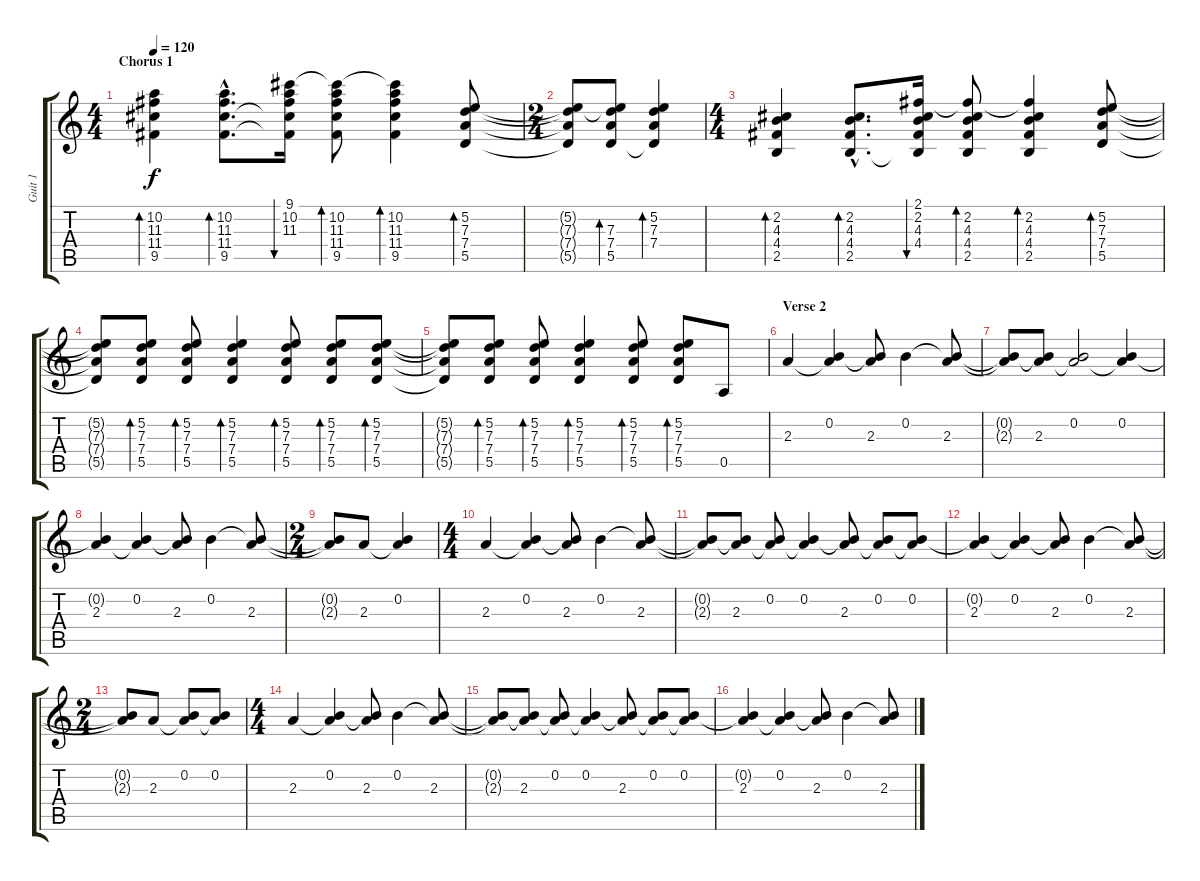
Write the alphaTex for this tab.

\track ("Guit 1" "Guit 1") {instrument electricguitarjazz}
\staff {score tabs}
\tuning (E4 B3 G3 D3 A2 E2) {hide}
\ts (4 4)
\section ("" "Chorus 1")
\tempo 120
\clef g2
\ks c
(10.2 11.3 11.4 9.5).4{bd 30 dy f} (10.2{hac} 11.3{hac} 11.4{hac} 9.5{hac}).8{d bd 30} (9.1 10.2 11.3 11.4{t} 9.5{t}).16{bu 30} (9.1{t} 10.2 11.3 11.4 9.5).8{bd 30} (9.1{t} 10.2 11.3 11.4 9.5).4{bd 30} (5.2 7.3 7.4 5.5).8{bd 30} |
\ts (2 4)
(5.2{t} 7.3{t} 7.4{t} 5.5{t}).8 (5.2{t} 7.3 7.4 5.5).8{bd 30} (5.2 7.3 7.4 5.5{t}).4{bd 30} |
\ts (4 4)
(2.2 4.3 4.4 2.5).4{bd 30} (2.2{hac} 4.3{hac} 4.4{hac} 2.5{hac}).8{d bd 30} (2.1 2.2 4.3 4.4 2.5{t}).16{bu 30} (2.1{t} 2.2 4.3 4.4 2.5).8{bd 30} (2.1{t} 2.2 4.3 4.4 2.5).4{bd 30} (5.2 7.3 7.4 5.5).8{bd 30} |
(5.2{t} 7.3{t} 7.4{t} 5.5{t}).8 (5.2 7.3 7.4 5.5).8{bd 30} (5.2 7.3 7.4 5.5).8{bd 30} (5.2 7.3 7.4 5.5).4{bd 30} (5.2 7.3 7.4 5.5).8{bd 30} (5.2 7.3 7.4 5.5).8{bd 30} (5.2 7.3 7.4 5.5).8{bd 30} |
(5.2{t} 7.3{t} 7.4{t} 5.5{t}).8 (5.2 7.3 7.4 5.5).8{bd 30} (5.2 7.3 7.4 5.5).8{bd 30} (5.2 7.3 7.4 5.5).4{bd 30} (5.2 7.3 7.4 5.5).8{bd 30} (5.2 7.3 7.4 5.5).8{bd 30} 0.5.8 |
\section ("" "Verse 2")
2.3.4 (0.2 2.3{t}).4 (0.2{t} 2.3).8 0.2.4 (0.2{t} 2.3).8 |
(0.2{t} 2.3{t}).8 (0.2{t} 2.3).8 (0.2 2.3{t}).2 (0.2 2.3{t}).4 |
(0.2{t} 2.3).4 (0.2 2.3{t}).4 (0.2{t} 2.3).8 0.2.4 (0.2{t} 2.3).8 |
\ts (2 4)
(0.2{t} 2.3{t}).8 2.3.8 (0.2 2.3{t}).4 |
\ts (4 4)
2.3.4 (0.2 2.3{t}).4 (0.2{t} 2.3).8 0.2.4 (0.2{t} 2.3).8 |
(0.2{t} 2.3{t}).8 (0.2{t} 2.3).8 (0.2 2.3{t}).8 (0.2 2.3{t}).4 (0.2{t} 2.3).8 (0.2 2.3{t}).8 (0.2 2.3{t}).8 |
(0.2{t} 2.3).4 (0.2 2.3{t}).4 (0.2{t} 2.3).8 0.2.4 (0.2{t} 2.3).8 |
\ts (2 4)
(0.2{t} 2.3{t}).8 2.3.8 (0.2 2.3{t}).8 (0.2 2.3{t}).8 |
\ts (4 4)
2.3.4 (0.2 2.3{t}).4 (0.2{t} 2.3).8 0.2.4 (0.2{t} 2.3).8 |
(0.2{t} 2.3{t}).8 (0.2{t} 2.3).8 (0.2 2.3{t}).8 (0.2 2.3{t}).4 (0.2{t} 2.3).8 (0.2 2.3{t}).8 (0.2 2.3{t}).8 |
(0.2{t} 2.3).4 (0.2 2.3{t}).4 (0.2{t} 2.3).8 0.2.4 (0.2{t} 2.3).8
